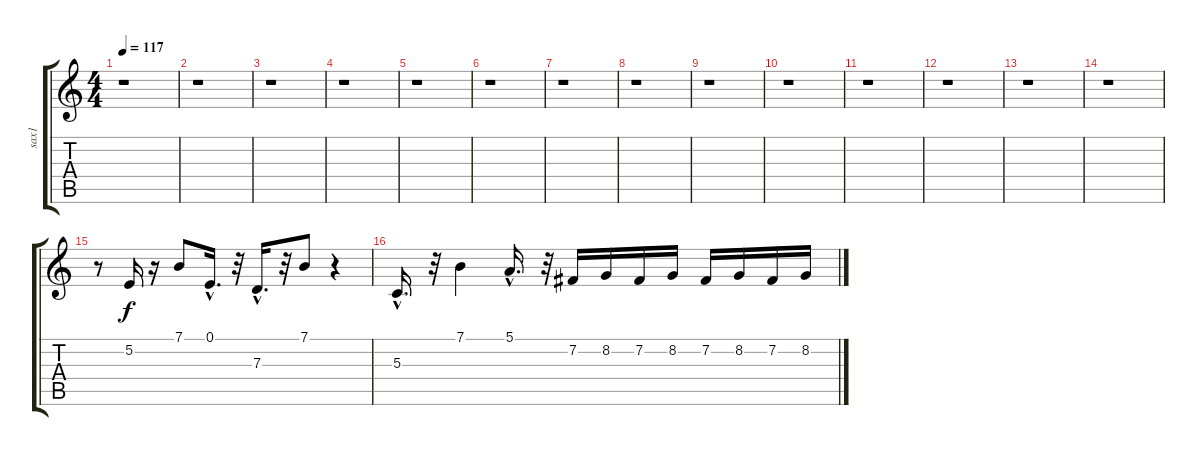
\track ("sax1" "sax1") {instrument altosax}
\staff {score tabs}
\tuning (E4 B3 G3 D3 A2 E2) {hide}
\ts (4 4)
\tempo 117
\clef g2
\ks c
r.1{dy f} |
r.1 |
r.1 |
r.1 |
r.1 |
r.1 |
r.1 |
r.1 |
r.1 |
r.1 |
r.1 |
r.1 |
r.1 |
r.1 |
r.8 5.2.16 r.16 7.1.8 0.1{hac}.16{d} r.32 7.3{hac}.16{d} r.32 7.1.8 r.4 |
5.3{hac}.16{d} r.32 7.1.4 5.1{hac}.16{d} r.32 7.2.16 8.2.16 7.2.16 8.2.16 7.2.16 8.2.16 7.2.16 8.2.16
